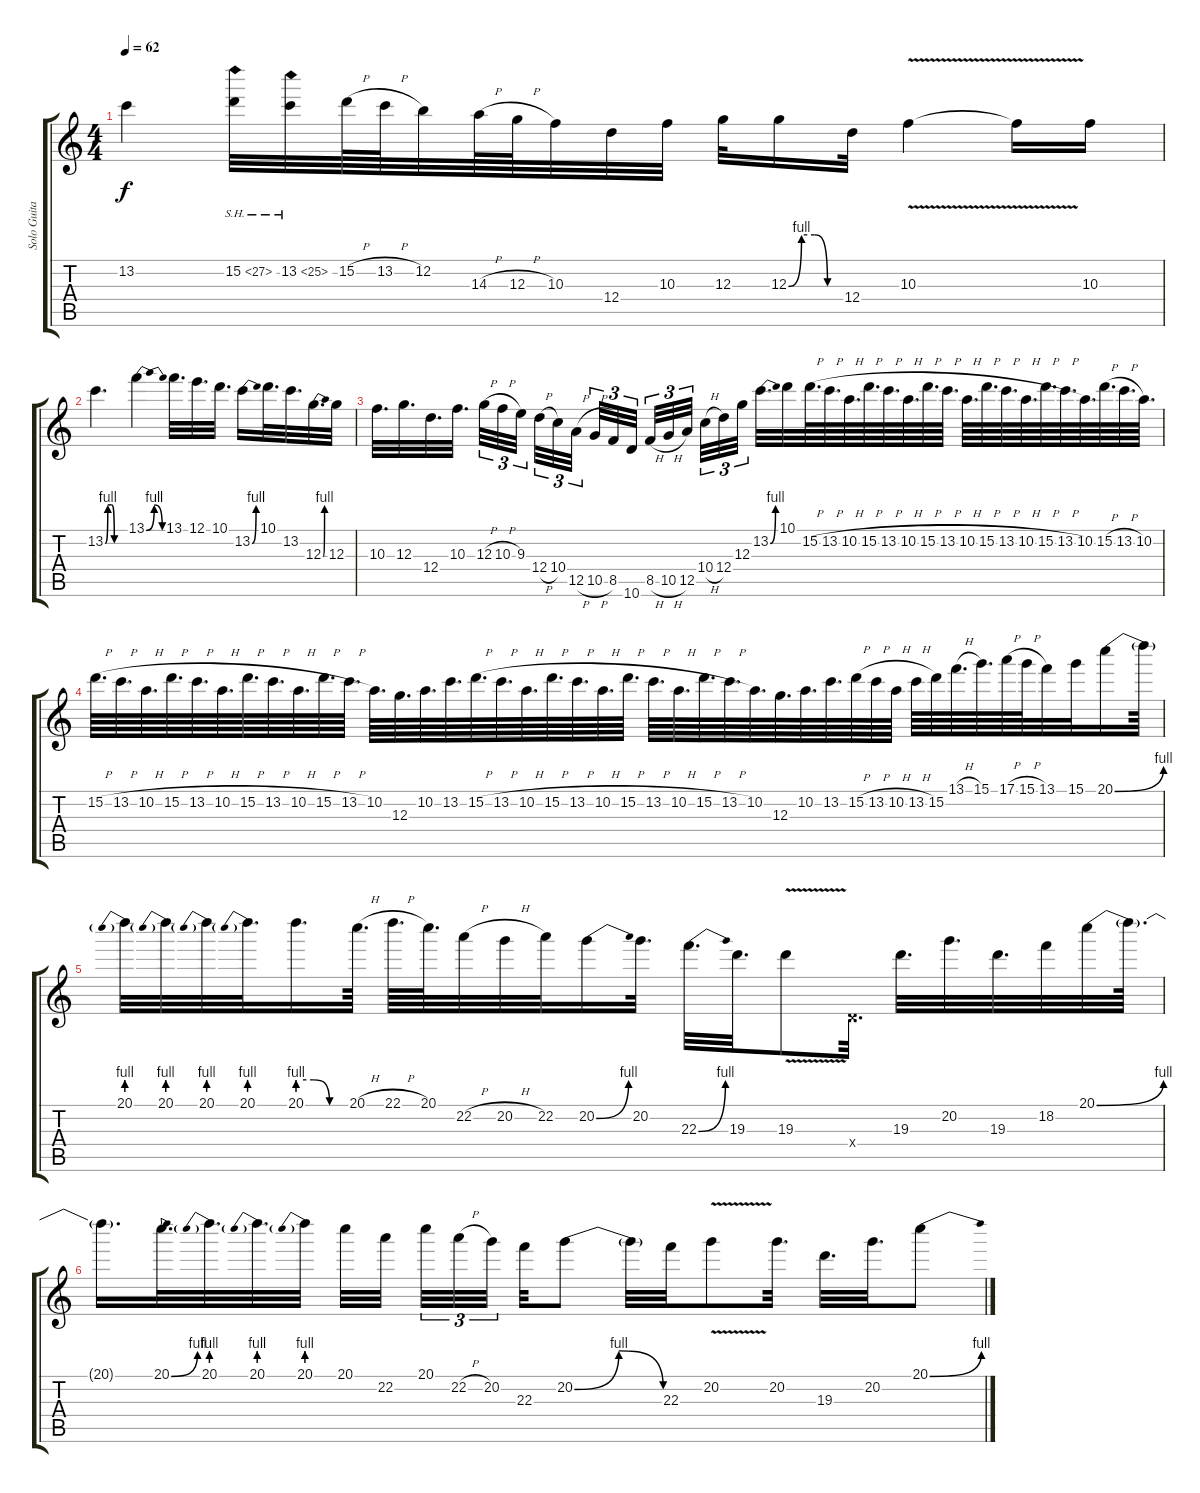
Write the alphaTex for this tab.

\track ("Solo Guitar" "Solo Guita") {instrument distortionguitar}
\staff {score tabs}
\tuning (E4 B3 G3 D3 A2 E2) {hide}
\ts (4 4)
\tempo 62
\clef g2
\ks c
13.2{t}.4{dy f} 15.2{sh 12}.32 13.2{sh 12}.32 15.2{h}.64 13.2{h}.64 12.2.32 14.3{h}.64 12.3{h}.64 10.3.32 12.4.32 10.3.32 12.3.32 12.3{be (custom 0 0 15 4 30 4 45 0 60 0)}.16 12.4.32 10.3{v}.4 10.3{t}.16 10.3.16 |
13.2{be (custom 0 0 8 4 20 4 28 0 60 0)}.4{d} 13.1{be (bendrelease 0 0 15 4 50 4 60 0)}.4 13.1.32{d} 12.1.32{d} 10.1.32{d} 13.2{be (bend 0 0 60 4)}.16 10.1.32{d} 13.2.32{d} 12.3{be (bend 0 0 60 4)}.32{d} 12.3.32 |
10.3.32{d} 12.3.32{d} 12.4.32{d} 10.3.32{d beam splitsecondary} 12.3{h}.32{tu (3 2)} 10.3{h}.32{tu (3 2)} 9.3.32{tu (3 2)} 12.4{h}.32{tu (3 2)} 10.4.32{tu (3 2)} 12.5{h}.32{tu (3 2) beam splitsecondary} 10.5{h}.32{tu (3 2)} 8.5.32{tu (3 2)} 10.6.32{tu (3 2) beam splitsecondary} 8.5{h}.32{tu (3 2)} 10.5{h}.32{tu (3 2)} 12.5.32{tu (3 2) beam splitsecondary} 10.4{h}.32{tu (3 2)} 12.4.32{tu (3 2)} 12.3.32{tu (3 2)} 13.2{be (bend 0 0 60 4)}.32{d} 10.1.32 15.2{h}.64{d} 13.2{h}.64{d} 10.2{h}.64{d} 15.2{h}.64{d} 13.2{h}.64{d} 10.2{h}.64{d} 15.2{h}.64{d} 13.2{h}.64{d} 10.2{h}.64{d} 15.2{h}.64{d} 13.2{h}.64{d} 10.2{h}.64{d} 15.2{h}.64{d} 13.2{h}.64{d} 10.2.64{d} 15.2{h}.64{d} 13.2{h}.64{d} 10.2.64{d} |
15.2{h}.64{d} 13.2{h}.64{d} 10.2{h}.64{d} 15.2{h}.64{d} 13.2{h}.64{d} 10.2{h}.64{d} 15.2{h}.64{d} 13.2{h}.64{d} 10.2{h}.64{d} 15.2{h}.64{d} 13.2{h}.64{d} 10.2.64{d} 12.3.64{d} 10.2.64{d} 13.2.64{d} 15.2{h}.64{d} 13.2{h}.64{d} 10.2{h}.64{d} 15.2{h}.64{d} 13.2{h}.64{d} 10.2{h}.64{d} 15.2{h}.64{d} 13.2{h}.64{d} 10.2{h}.64{d} 15.2{h}.64{d} 13.2{h}.64{d} 10.2.64{d} 12.3.64{d} 10.2.64{d} 13.2.64{d} 15.2{h}.64 13.2{h}.64 10.2{h}.64 13.2{h}.64 15.2.64 13.1{h}.64{d} 15.1.64{d} 17.1{h}.64 15.1{h}.64 13.1.32 15.1.32 20.1{be (bend 0 0 60 4)}.16 20.1{t}.64 |
20.1{be (prebend 0 4 60 4)}.32{volume 6} 20.1{be (prebend 0 4 60 4)}.32 20.1{be (prebend 0 4 60 4)}.32 20.1{be (prebend 0 4 60 4)}.32{d} 20.1{be (custom 0 4 20 4 40 0 60 0)}.16{d} 20.1{h}.64{d} 22.1{h}.64{d} 20.1.64{d} 22.2{h}.32 20.2{h}.32 22.2.32 20.2{be (bend 0 0 60 4)}.16 20.2.32{d} 22.3{be (bend 0 0 60 4)}.32{d} 19.3.32{d} 19.3{v}.8 0.4{x}.32{d} 19.3.32{d} 20.2.32{d} 19.3.32{d} 18.2.32 20.1{be (bend 0 0 60 4)}.32 20.1{t}.64{d} |
20.1{t}.16{d} 20.1{be (bend 0 0 60 4)}.32{d} 20.1{be (prebend 0 4 60 4)}.32{d} 20.1{be (prebend 0 4 60 4)}.32{d} 20.1{be (prebend 0 4 60 4)}.32 20.1.32 22.2.32{beam splitsecondary} 20.1.32{tu (3 2)} 22.2{h}.32{tu (3 2)} 20.2.32{tu (3 2) beam splitsecondary} 22.3.32 20.2{be (bendrelease 0 0 15 4 45 4 60 0)}.8 20.2{t}.32 22.3.32 20.2{v}.8 20.2.32{d} 19.3.32{d} 20.2.32{d} 20.1{be (bend 0 0 60 4)}.8
